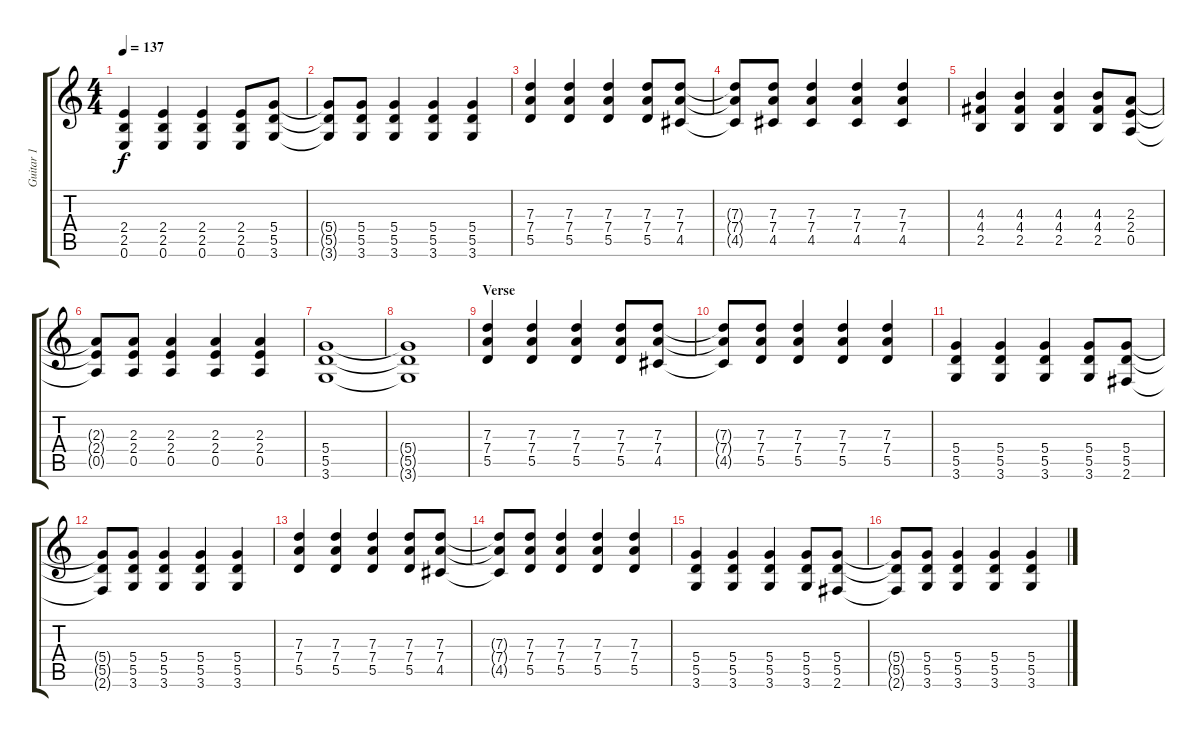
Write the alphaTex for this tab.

\track ("Guitar 1" "Guitar 1") {instrument acousticguitarsteel}
\staff {score tabs}
\tuning (E4 B3 G3 D3 A2 E2) {hide}
\ts (4 4)
\tempo 137
\clef g2
\ks c
(2.4 2.5 0.6).4{dy f} (2.4 2.5 0.6).4 (2.4 2.5 0.6).4 (2.4 2.5 0.6).8 (5.4 5.5 3.6).8 |
(5.4{t} 5.5{t} 3.6{t}).8 (5.4 5.5 3.6).8 (5.4 5.5 3.6).4 (5.4 5.5 3.6).4 (5.4 5.5 3.6).4 |
(7.3 7.4 5.5).4 (7.3 7.4 5.5).4 (7.3 7.4 5.5).4 (7.3 7.4 5.5).8 (7.3 7.4 4.5).8 |
(7.3{t} 7.4{t} 4.5{t}).8 (7.3 7.4 4.5).8 (7.3 7.4 4.5).4 (7.3 7.4 4.5).4 (7.3 7.4 4.5).4 |
(4.3 4.4 2.5).4 (4.3 4.4 2.5).4 (4.3 4.4 2.5).4 (4.3 4.4 2.5).8 (2.3 2.4 0.5).8 |
(2.3{t} 2.4{t} 0.5{t}).8 (2.3 2.4 0.5).8 (2.3 2.4 0.5).4 (2.3 2.4 0.5).4 (2.3 2.4 0.5).4 |
(5.4 5.5 3.6).1 |
(5.4{t} 5.5{t} 3.6{t}).1 |
\section ("" "Verse")
(7.3 7.4 5.5).4 (7.3 7.4 5.5).4 (7.3 7.4 5.5).4 (7.3 7.4 5.5).8 (7.3 7.4 4.5).8 |
(7.3{t} 7.4{t} 4.5{t}).8 (7.3 7.4 5.5).8 (7.3 7.4 5.5).4 (7.3 7.4 5.5).4 (7.3 7.4 5.5).4 |
(5.4 5.5 3.6).4 (5.4 5.5 3.6).4 (5.4 5.5 3.6).4 (5.4 5.5 3.6).8 (5.4 5.5 2.6).8 |
(5.4{t} 5.5{t} 2.6{t}).8 (5.4 5.5 3.6).8 (5.4 5.5 3.6).4 (5.4 5.5 3.6).4 (5.4 5.5 3.6).4 |
(7.3 7.4 5.5).4 (7.3 7.4 5.5).4 (7.3 7.4 5.5).4 (7.3 7.4 5.5).8 (7.3 7.4 4.5).8 |
(7.3{t} 7.4{t} 4.5{t}).8 (7.3 7.4 5.5).8 (7.3 7.4 5.5).4 (7.3 7.4 5.5).4 (7.3 7.4 5.5).4 |
(5.4 5.5 3.6).4 (5.4 5.5 3.6).4 (5.4 5.5 3.6).4 (5.4 5.5 3.6).8 (5.4 5.5 2.6).8 |
(5.4{t} 5.5{t} 2.6{t}).8 (5.4 5.5 3.6).8 (5.4 5.5 3.6).4 (5.4 5.5 3.6).4 (5.4 5.5 3.6).4
